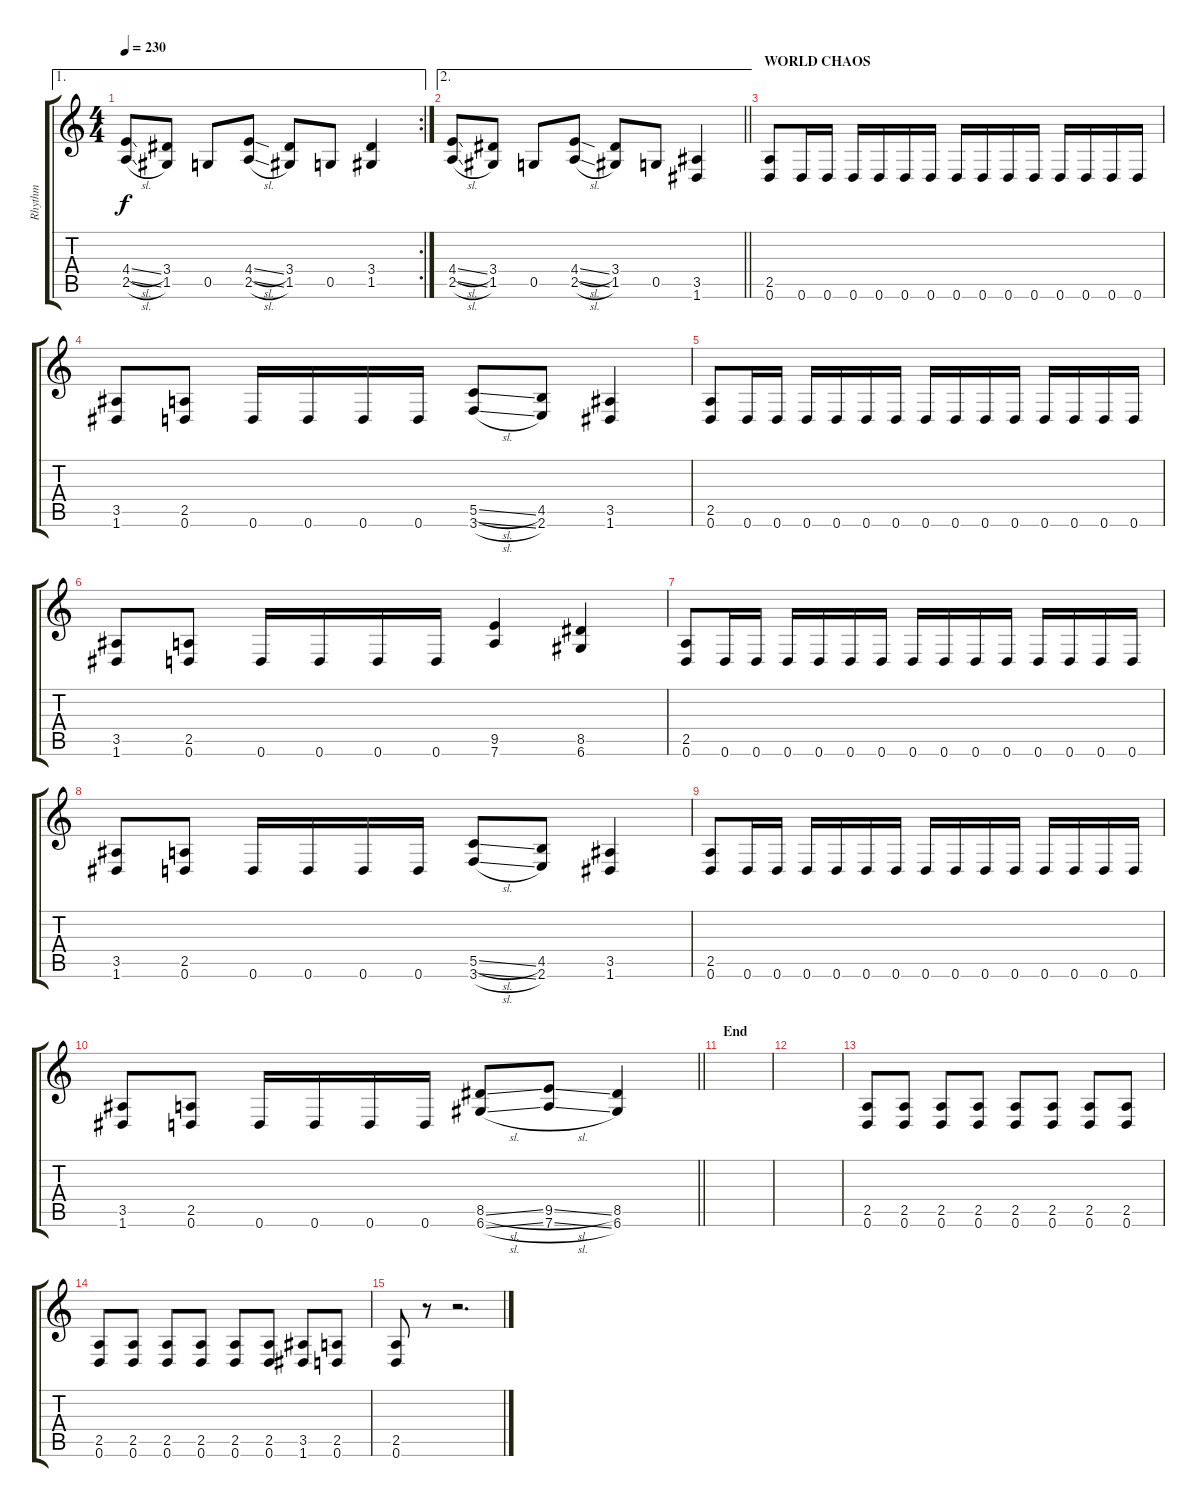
\track ("Rhythm" "Rhythm") {instrument distortionguitar}
\staff {score tabs}
\tuning (D4 A3 F3 C3 G2 D2) {hide}
\ae 1
\rc 2
\ts (4 4)
\tempo 230
\clef g2
\ks c
(4.4{sl} 2.5{sl}).8{dy f} (3.4 1.5).8 0.5.8 (4.4{sl} 2.5{sl}).8 (3.4 1.5).8 0.5.8 (3.4 1.5).4 |
\ae 2
\barLineRight lightlight
(4.4{sl} 2.5{sl}).8 (3.4 1.5).8 0.5.8 (4.4{sl} 2.5{sl}).8 (3.4 1.5).8 0.5.8 (3.5 1.6).4 |
\section ("" "WORLD CHAOS")
(2.5 0.6).8 0.6.16 0.6.16 0.6.16 0.6.16 0.6.16 0.6.16 0.6.16 0.6.16 0.6.16 0.6.16 0.6.16 0.6.16 0.6.16 0.6.16 |
(3.5 1.6).8 (2.5 0.6).8 0.6.16 0.6.16 0.6.16 0.6.16 (5.5{sl} 3.6{sl}).8 (4.5 2.6).8 (3.5 1.6).4 |
(2.5 0.6).8 0.6.16 0.6.16 0.6.16 0.6.16 0.6.16 0.6.16 0.6.16 0.6.16 0.6.16 0.6.16 0.6.16 0.6.16 0.6.16 0.6.16 |
(3.5 1.6).8 (2.5 0.6).8 0.6.16 0.6.16 0.6.16 0.6.16 (9.5 7.6).4 (8.5 6.6).4 |
(2.5 0.6).8 0.6.16 0.6.16 0.6.16 0.6.16 0.6.16 0.6.16 0.6.16 0.6.16 0.6.16 0.6.16 0.6.16 0.6.16 0.6.16 0.6.16 |
(3.5 1.6).8 (2.5 0.6).8 0.6.16 0.6.16 0.6.16 0.6.16 (5.5{sl} 3.6{sl}).8 (4.5 2.6).8 (3.5 1.6).4 |
(2.5 0.6).8 0.6.16 0.6.16 0.6.16 0.6.16 0.6.16 0.6.16 0.6.16 0.6.16 0.6.16 0.6.16 0.6.16 0.6.16 0.6.16 0.6.16 |
\barLineRight lightlight
(3.5 1.6).8 (2.5 0.6).8 0.6.16 0.6.16 0.6.16 0.6.16 (8.5{sl} 6.6{sl}).8 (9.5{sl} 7.6{sl}).8 (8.5 6.6).4 |
\section ("" "End")
|
|
(2.5 0.6).8 (2.5 0.6).8 (2.5 0.6).8 (2.5 0.6).8 (2.5 0.6).8 (2.5 0.6).8 (2.5 0.6).8 (2.5 0.6).8 |
(2.5 0.6).8 (2.5 0.6).8 (2.5 0.6).8 (2.5 0.6).8 (2.5 0.6).8 (2.5 0.6).8 (3.5 1.6).8 (2.5 0.6).8 |
(2.5 0.6).8 r.8 r.2{d}
